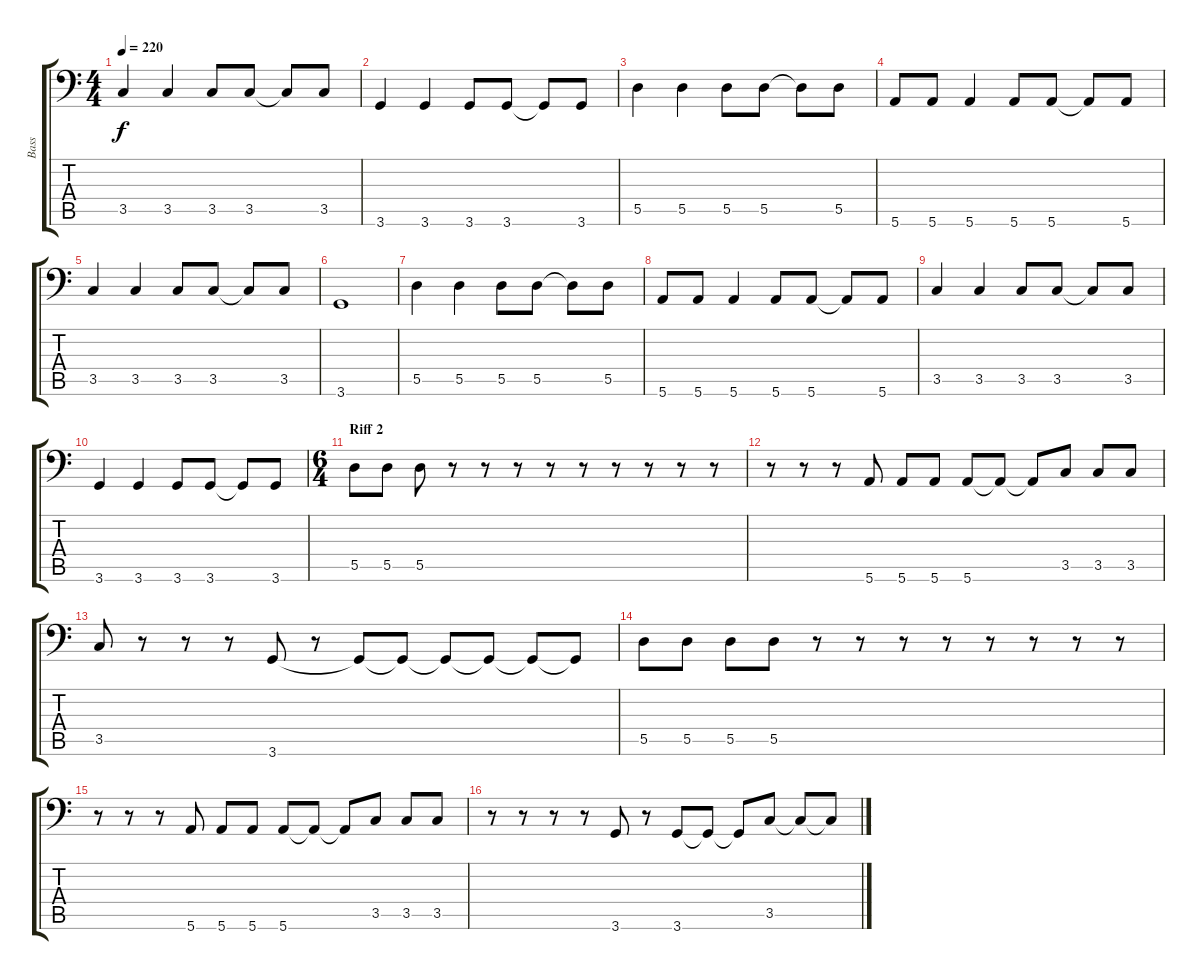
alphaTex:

\track ("Bass" "Bass") {instrument electricbasspick}
\staff {score tabs}
\tuning (E3 B2 G2 D2 A1 E1) {hide}
\ts (4 4)
\tempo 220
\clef f4
\ks c
3.5.4{dy f} 3.5.4 3.5.8 3.5.8 3.5{t}.8 3.5.8 |
3.6.4 3.6.4 3.6.8 3.6.8 3.6{t}.8 3.6.8 |
5.5.4 5.5.4 5.5.8 5.5.8 5.5{t}.8 5.5.8 |
5.6.8 5.6.8 5.6.4 5.6.8 5.6.8 5.6{t}.8 5.6.8 |
3.5.4 3.5.4 3.5.8 3.5.8 3.5{t}.8 3.5.8 |
3.6.1 |
5.5.4 5.5.4 5.5.8 5.5.8 5.5{t}.8 5.5.8 |
5.6.8 5.6.8 5.6.4 5.6.8 5.6.8 5.6{t}.8 5.6.8 |
3.5.4 3.5.4 3.5.8 3.5.8 3.5{t}.8 3.5.8 |
3.6.4 3.6.4 3.6.8 3.6.8 3.6{t}.8 3.6.8 |
\ts (6 4)
\section ("" "Riff 2")
5.5.8 5.5.8 5.5.8 r.8 r.8 r.8 r.8 r.8 r.8 r.8 r.8 r.8 |
r.8 r.8 r.8 5.6.8 5.6.8 5.6.8 5.6.8 5.6{t}.8 5.6{t}.8 3.5.8 3.5.8 3.5.8 |
3.5.8 r.8 r.8 r.8 3.6.8 r.8 3.6{t}.8 3.6{t}.8 3.6{t}.8 3.6{t}.8 3.6{t}.8 3.6{t}.8 |
5.5.8 5.5.8 5.5.8 5.5.8 r.8 r.8 r.8 r.8 r.8 r.8 r.8 r.8 |
r.8 r.8 r.8 5.6.8 5.6.8 5.6.8 5.6.8 5.6{t}.8 5.6{t}.8 3.5.8 3.5.8 3.5.8 |
r.8 r.8 r.8 r.8 3.6.8 r.8 3.6.8 3.6{t}.8 3.6{t}.8 3.5.8 3.5{t}.8 3.5{t}.8
